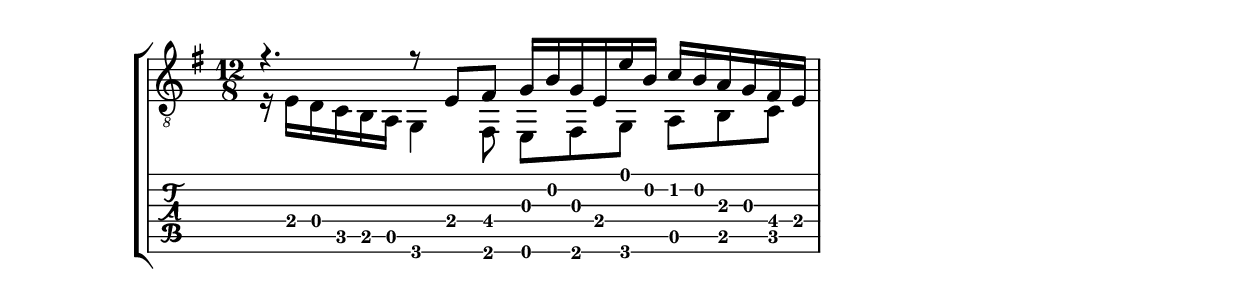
%% DO NOT EDIT this file manually; it was automatically
%% generated from the LilyPond Snippet Repository
%% (http://lsr.di.unimi.it).
%%
%% Make any changes in the LSR itself, or in
%% `Documentation/snippets/new/`, then run
%% `scripts/auxiliar/makelsr.pl`.
%%
%% This file is in the public domain.

\version "2.24.0"

\header {
  lsrtags = "fretted-strings"

  texidoc = "
Polyphony is created the same way in a @code{TabStaff} as in a regular
staff.
"

  doctitle = "Polyphony in tablature"
} % begin verbatim


upper = \relative c' {
  \time 12/8
  \key e \minor
  \voiceOne
  r4. r8 e, fis g16 b g e e' b c b a g fis e
}

lower = \relative c {
  \key e \minor
  \voiceTwo
  r16 e d c b a g4 fis8 e fis g a b c
}

\score {
  <<
    \new StaffGroup = "tab with traditional" <<
      \new Staff = "guitar traditional" <<
        \clef "treble_8"
        \new Voice = "upper" \upper
        \new Voice = "lower" \lower
      >>
      \new TabStaff = "guitar tab" <<
        \new TabVoice = "upper" \upper
        \new TabVoice = "lower" \lower
      >>
    >>
  >>
}
